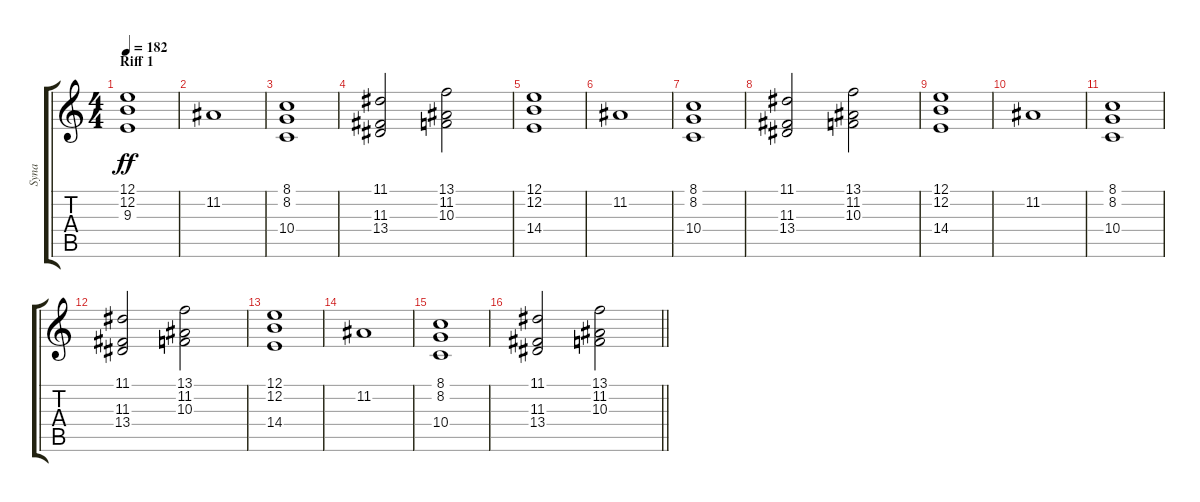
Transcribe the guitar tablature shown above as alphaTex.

\track ("Syna" "Syna") {instrument helicopter}
\staff {score tabs}
\tuning (E4 B3 G3 D3 A2 E2) {hide}
\ts (4 4)
\section ("" "Riff 1")
\tempo 182
\clef g2
\ks c
(12.1 12.2 9.3).1{dy ff} |
11.2.1 |
(8.1 8.2 10.4).1 |
(11.1 11.3 13.4).2 (13.1 11.2 10.3).2 |
(12.1 12.2 14.4).1 |
11.2.1 |
(8.1 8.2 10.4).1 |
(11.1 11.3 13.4).2 (13.1 11.2 10.3).2 |
(12.1 12.2 14.4).1 |
11.2.1 |
(8.1 8.2 10.4).1 |
(11.1 11.3 13.4).2 (13.1 11.2 10.3).2 |
(12.1 12.2 14.4).1 |
11.2.1 |
(8.1 8.2 10.4).1 |
\barLineRight lightlight
(11.1 11.3 13.4).2 (13.1 11.2 10.3).2
